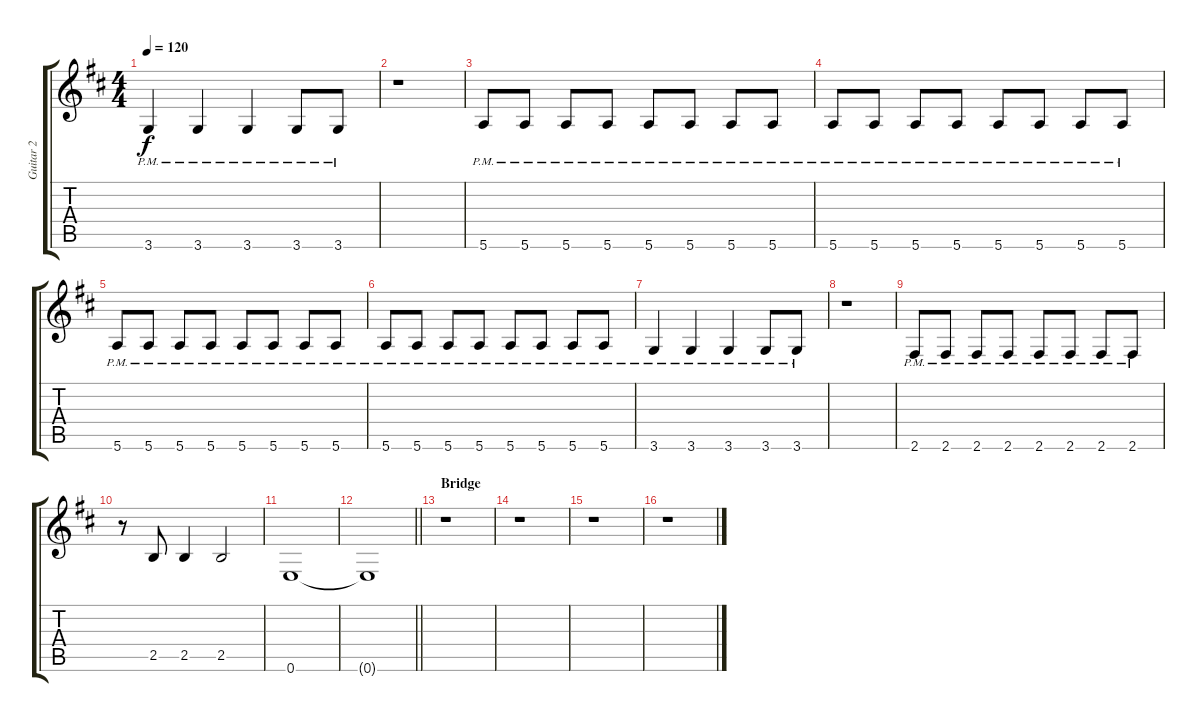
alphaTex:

\track ("Guitar 2" "Guitar 2") {instrument electricguitarclean}
\staff {score tabs}
\tuning (E4 B3 G3 D3 A2 E2) {hide}
\ts (4 4)
\tempo 120
\clef g2
\ks d
3.6{pm}.4{dy f} 3.6{pm}.4 3.6{pm}.4 3.6{pm}.8 3.6{pm}.8 |
r.1 |
5.6{pm}.8 5.6{pm}.8 5.6{pm}.8 5.6{pm}.8 5.6{pm}.8 5.6{pm}.8 5.6{pm}.8 5.6{pm}.8 |
5.6{pm}.8 5.6{pm}.8 5.6{pm}.8 5.6{pm}.8 5.6{pm}.8 5.6{pm}.8 5.6{pm}.8 5.6{pm}.8 |
5.6{pm}.8 5.6{pm}.8 5.6{pm}.8 5.6{pm}.8 5.6{pm}.8 5.6{pm}.8 5.6{pm}.8 5.6{pm}.8 |
5.6{pm}.8 5.6{pm}.8 5.6{pm}.8 5.6{pm}.8 5.6{pm}.8 5.6{pm}.8 5.6{pm}.8 5.6{pm}.8 |
3.6{pm}.4 3.6{pm}.4 3.6{pm}.4 3.6{pm}.8 3.6{pm}.8 |
r.1 |
2.6{pm}.8 2.6{pm}.8 2.6{pm}.8 2.6{pm}.8 2.6{pm}.8 2.6{pm}.8 2.6{pm}.8 2.6{pm}.8 |
r.8 2.5.8 2.5.4 2.5.2 |
0.6.1 |
\barLineRight lightlight
0.6{t}.1 |
\section ("" "Bridge")
r.1 |
r.1 |
r.1 |
r.1
